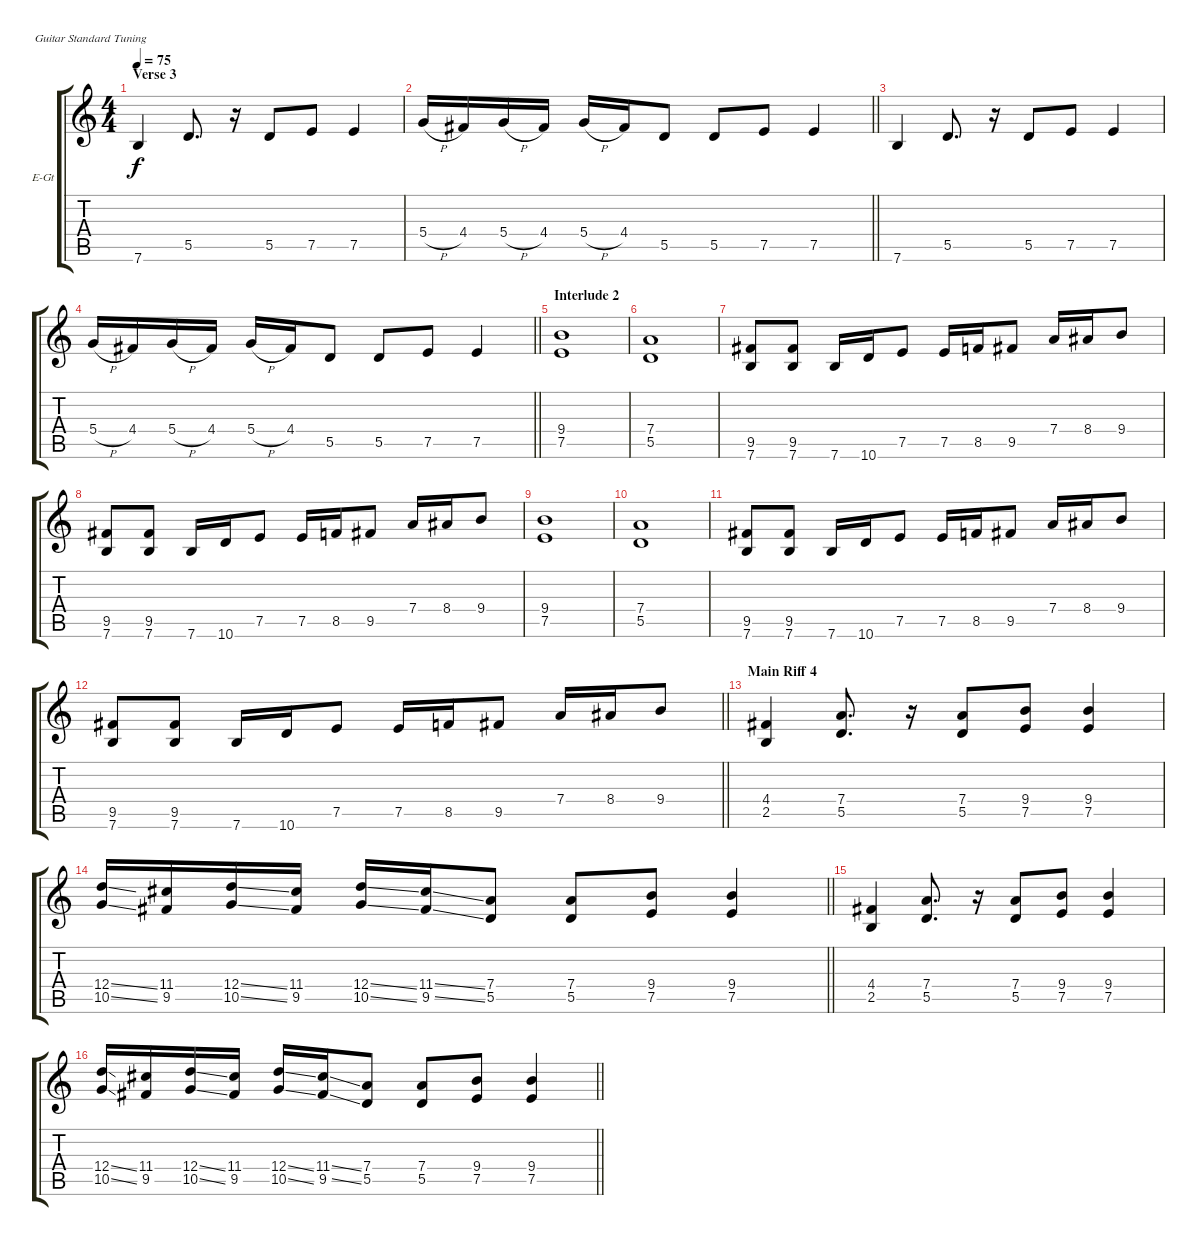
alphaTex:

\bracketExtendMode groupsimilarinstruments
\firstSystemTrackNameOrientation horizontal
\otherSystemsTrackNameOrientation horizontal
\track ("Guitar (Tony Iommi)" "E-Gt") {instrument distortionguitar}
\staff {score tabs}
\tuning (E4 B3 G3 D3 A2 E2)
\ts (4 4)
\section ("" "Verse 3")
\tempo 75
\clef g2
\ks c
7.6.4{dy f} 5.5.8{d} r.16 5.5.8 7.5.8 7.5.4 |
\barLineRight lightlight
5.4{h}.16 4.4.16 5.4{h}.16 4.4.16 5.4{h}.16 4.4.16 5.5.8 5.5.8 7.5.8 7.5.4 |
7.6.4 5.5.8{d} r.16 5.5.8 7.5.8 7.5.4 |
\barLineRight lightlight
5.4{h}.16 4.4.16 5.4{h}.16 4.4.16 5.4{h}.16 4.4.16 5.5.8 5.5.8 7.5.8 7.5.4 |
\section ("" "Interlude 2")
(9.4 7.5).1 |
(7.4 5.5).1 |
(9.5 7.6).8 (9.5 7.6).8 7.6.16 10.6.16 7.5.8 7.5.16 8.5.16 9.5.8 7.4.16 8.4.16 9.4.8 |
(9.5 7.6).8 (9.5 7.6).8 7.6.16 10.6.16 7.5.8 7.5.16 8.5.16 9.5.8 7.4.16 8.4.16 9.4.8 |
(9.4 7.5).1 |
(7.4 5.5).1 |
(9.5 7.6).8 (9.5 7.6).8 7.6.16 10.6.16 7.5.8 7.5.16 8.5.16 9.5.8 7.4.16 8.4.16 9.4.8 |
\barLineRight lightlight
(9.5 7.6).8 (9.5 7.6).8 7.6.16 10.6.16 7.5.8 7.5.16 8.5.16 9.5.8 7.4.16 8.4.16 9.4.8 |
\section ("" "Main Riff 4")
(4.4 2.5).4 (7.4 5.5).8{d} r.16 (7.4 5.5).8 (9.4 7.5).8 (9.4 7.5).4 |
\barLineRight lightlight
(12.4{ss} 10.5{ss}).16 (11.4 9.5).16 (12.4{ss} 10.5{ss}).16 (11.4 9.5).16 (12.4{ss} 10.5{ss}).16 (11.4{ss} 9.5{ss}).16 (7.4 5.5).8 (7.4 5.5).8 (9.4 7.5).8 (9.4 7.5).4 |
(4.4 2.5).4 (7.4 5.5).8{d} r.16 (7.4 5.5).8 (9.4 7.5).8 (9.4 7.5).4 |
\barLineRight lightlight
(12.4{ss} 10.5{ss}).16 (11.4 9.5).16 (12.4{ss} 10.5{ss}).16 (11.4 9.5).16 (12.4{ss} 10.5{ss}).16 (11.4{ss} 9.5{ss}).16 (7.4 5.5).8 (7.4 5.5).8 (9.4 7.5).8 (9.4 7.5).4
